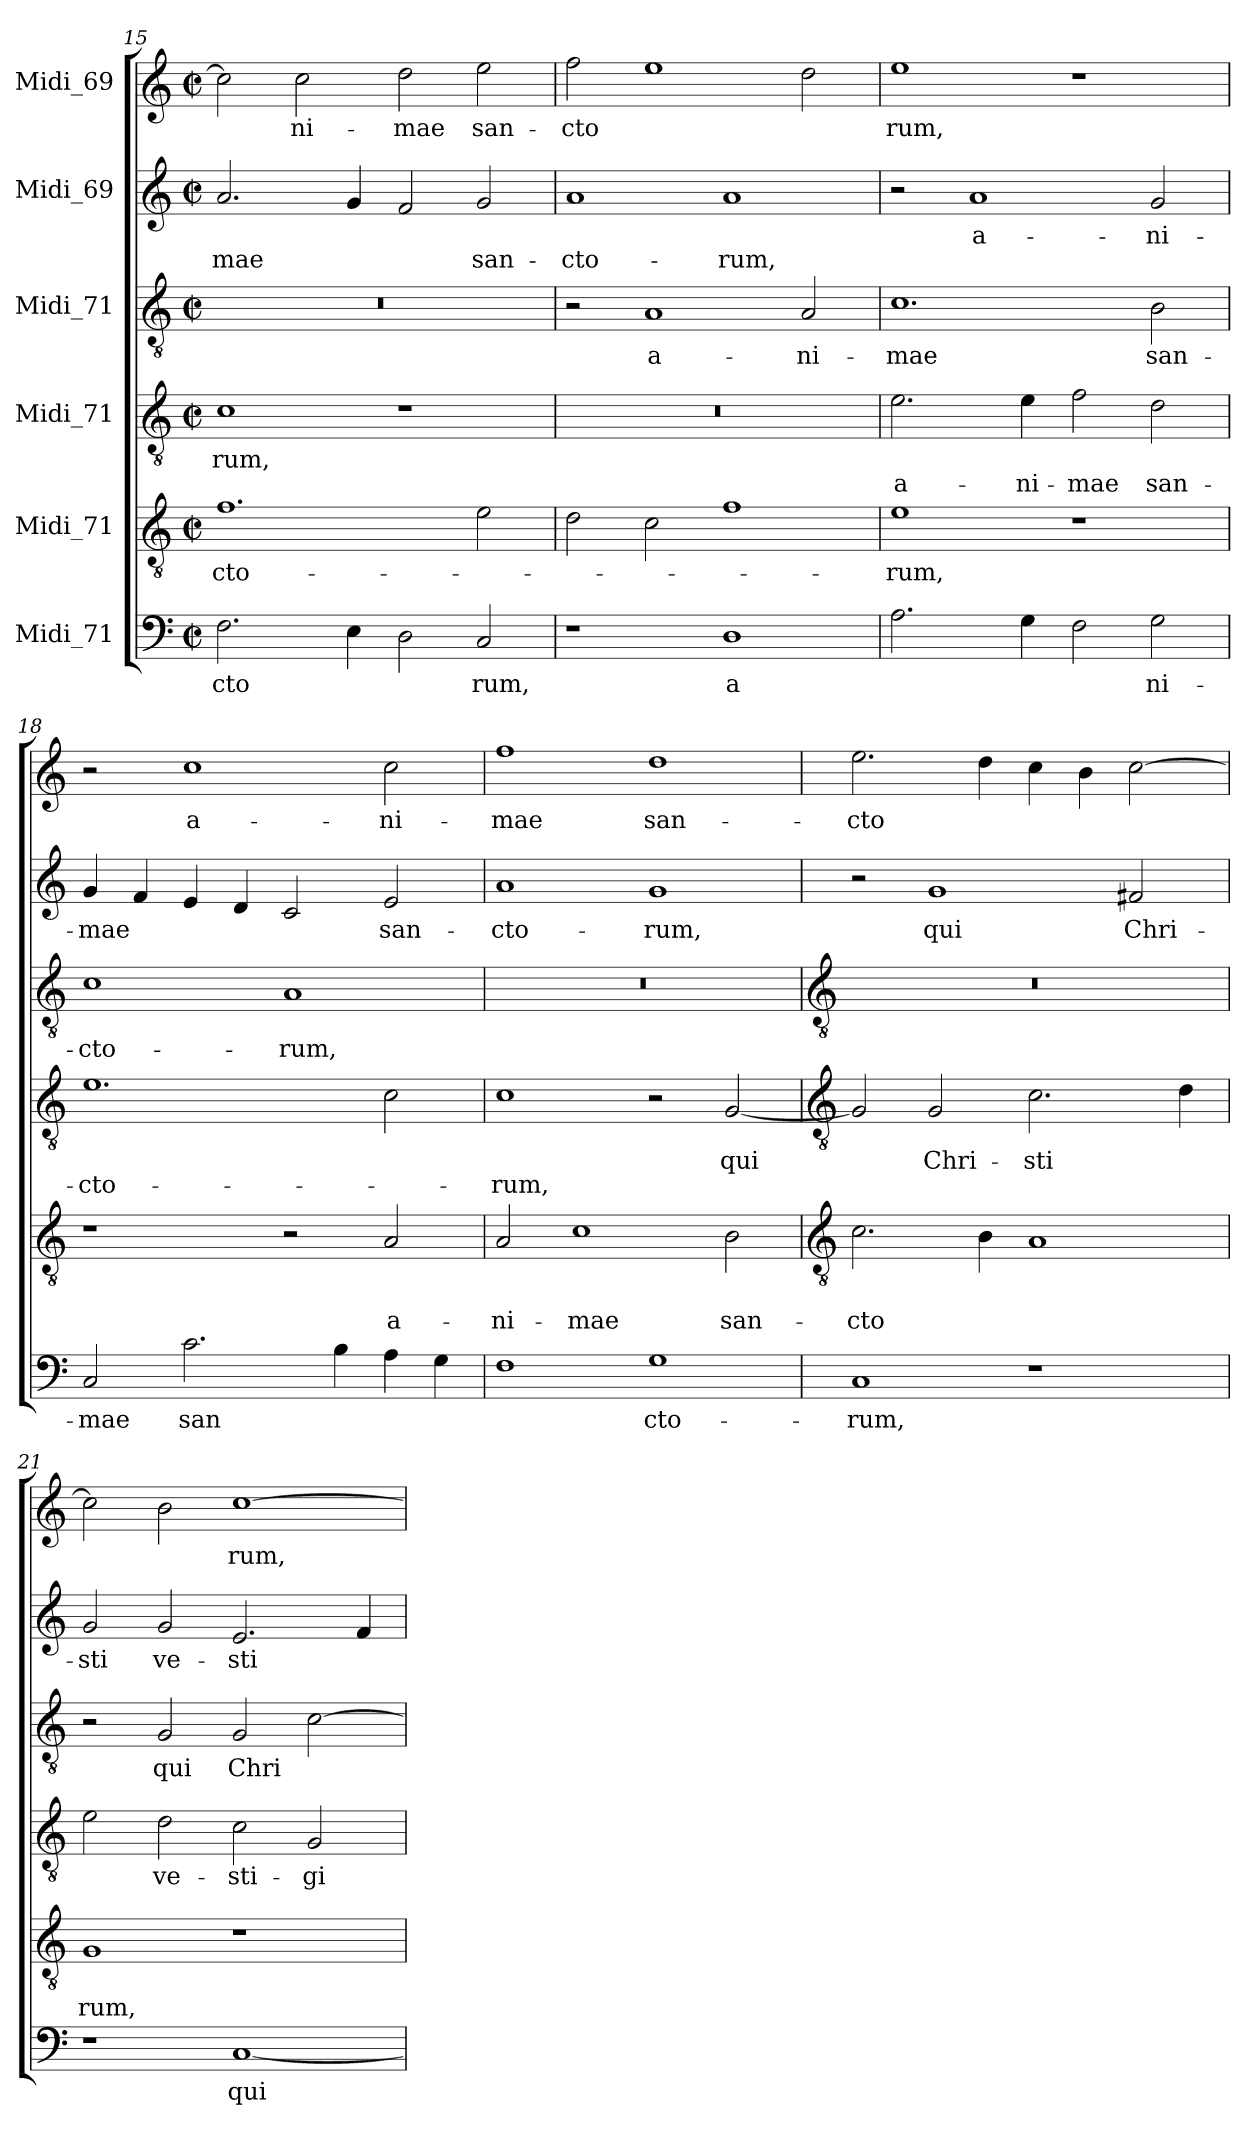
**kern	**text	**kern	**text	**text	**kern	**text	**text	**kern	**text	**kern	**text	**text	**kern	**text
*part6	*part6	*part5	*part5	*part5	*part4	*part4	*part4	*part3	*part3	*part2	*part2	*part2	*part1	*part1
*staff6	*staff6	*staff5	*staff5	*staff5	*staff4	*staff4	*staff4	*staff3	*staff3	*staff2	*staff2	*staff2	*staff1	*staff1
*I"Midi_71	*	*I"Midi_71	*	*	*I"Midi_71	*	*	*I"Midi_71	*	*I"Midi_69	*	*	*I"Midi_69	*
!!LO:LB:g=z
*clefF4	*	*clefGv2	*	*	*clefGv2	*	*	*clefGv2	*	*clefG2	*	*	*clefG2	*
*k[]	*	*k[]	*	*	*k[]	*	*	*k[]	*	*k[]	*	*	*k[]	*
*C:	*	*C:	*	*	*C:	*	*	*C:	*	*C:	*	*	*C:	*
*M4/2	*	*M4/2	*	*	*M4/2	*	*	*M4/2	*	*M4/2	*	*	*M4/2	*
*met(c|)	*	*met(c|)	*	*	*met(c|)	*	*	*met(c|)	*	*met(c|)	*	*	*met(c|)	*
=15	=15	=15	=15	=15	=15	=15	=15	=15	=15	=15	=15	=15	=15	=15
!	!LO:LY:b	!	!LO:LY:b	!	!	!LO:LY:b	!	!	!	!	!	!LO:LY:b	!	!
2.F	-cto	1.f	-cto-	.	1c	rum,	.	0r	.	2.a	.	-mae	2cc]	.
!	!	!	!	!	!	!	!	!	!	!	!	!	!	!LO:LY:b
.	.	.	.	.	.	.	.	.	.	.	.	.	2cc	ni-
4E	.	.	.	.	.	.	.	.	.	4g	.	.	.	.
!	!	!	!	!	!	!	!	!	!	!	!	!	!	!LO:LY:b
2D	.	.	.	.	1r	.	.	.	.	2f	.	.	2dd	-mae
!	!LO:LY:b	!	!	!	!	!	!	!	!	!	!	!LO:LY:b	!	!LO:LY:b
2C	rum,	2e	.	.	.	.	.	.	.	2g	.	san-	2ee	san-
=16	=16	=16	=16	=16	=16	=16	=16	=16	=16	=16	=16	=16	=16	=16
!	!	!	!	!	!	!	!	!	!	!	!	!LO:LY:b	!	!LO:LY:b
1r	.	2d	.	.	0r	.	.	2r	.	1a	.	-cto-	2ff	-cto
!	!	!	!	!	!	!	!	!	!LO:LY:b	!	!	!	!	!
.	.	2c	.	.	.	.	.	1A	a-	.	.	.	1ee	.
!	!LO:LY:b	!	!	!	!	!	!	!	!	!	!	!LO:LY:b	!	!
1D	a	1f	.	.	.	.	.	.	.	1a	.	-rum,	.	.
!	!	!	!	!	!	!	!	!	!LO:LY:b	!	!	!	!	!
.	.	.	.	.	.	.	.	2A	-ni-	.	.	.	2dd	.
=17	=17	=17	=17	=17	=17	=17	=17	=17	=17	=17	=17	=17	=17	=17
!	!	!	!LO:LY:b	!	!	!	!LO:LY:b	!	!LO:LY:b	!	!	!	!	!LO:LY:b
2.A	.	1e	-rum,	.	2.e	.	a-	1.c	-mae	2r	.	.	1ee	rum,
!	!	!	!	!	!	!	!	!	!	!	!LO:LY:b	!	!	!
.	.	.	.	.	.	.	.	.	.	1a	a-	.	.	.
!	!	!	!	!	!	!	!LO:LY:b	!	!	!	!	!	!	!
4G	.	.	.	.	4e	.	-ni-	.	.	.	.	.	.	.
!	!	!	!	!	!	!	!LO:LY:b	!	!	!	!	!	!	!
2F	.	1r	.	.	2f	.	-mae	.	.	.	.	.	1r	.
!	!LO:LY:b	!	!	!	!	!	!LO:LY:b	!	!LO:LY:b	!	!LO:LY:b	!	!	!
2G	ni-	.	.	.	2d	.	san-	2B	san-	2g	-ni-	.	.	.
=18	=18	=18	=18	=18	=18	=18	=18	=18	=18	=18	=18	=18	=18	=18
!	!LO:LY:b	!	!	!	!	!	!LO:LY:b	!	!LO:LY:b	!	!LO:LY:b	!	!	!
2C	-mae	1r	.	.	1.e	.	-cto-	1c	-cto-	4g	-mae	.	2r	.
.	.	.	.	.	.	.	.	.	.	4f	.	.	.	.
!	!LO:LY:b	!	!	!	!	!	!	!	!	!	!	!	!	!LO:LY:b
2.c	san	.	.	.	.	.	.	.	.	4e	.	.	1cc	a-
.	.	.	.	.	.	.	.	.	.	4d	.	.	.	.
!	!	!	!	!	!	!	!	!	!LO:LY:b	!	!	!	!	!
.	.	2r	.	.	.	.	.	1A	-rum,	2c	.	.	.	.
4B	.	.	.	.	.	.	.	.	.	.	.	.	.	.
!	!	!	!	!LO:LY:b	!	!	!	!	!	!	!LO:LY:b	!	!	!LO:LY:b
4A	.	2A	.	a-	2c	.	.	.	.	2e	san-	.	2cc	-ni-
4G	.	.	.	.	.	.	.	.	.	.	.	.	.	.
=19	=19	=19	=19	=19	=19	=19	=19	=19	=19	=19	=19	=19	=19	=19
!	!	!	!	!LO:LY:b	!	!	!LO:LY:b	!	!	!	!LO:LY:b	!	!	!LO:LY:b
1F	.	2A	.	-ni-	1c	.	-rum,	0r	.	1a	-cto-	.	1ff	-mae
!	!	!	!	!LO:LY:b	!	!	!	!	!	!	!	!	!	!
.	.	1c	.	-mae	.	.	.	.	.	.	.	.	.	.
!	!LO:LY:b	!	!	!	!	!	!	!	!	!	!LO:LY:b	!	!	!LO:LY:b
1G	cto-	.	.	.	2r	.	.	.	.	1g	-rum,	.	1dd	san-
!	!	!	!	!LO:LY:b	!	!LO:LY:b	!	!	!	!	!	!	!	!
.	.	2B	.	san-	[2G	qui	.	.	.	.	.	.	.	.
!!LO:LB:g=z
=20	=20	=20	=20	=20	=20	=20	=20	=20	=20	=20	=20	=20	=20	=20
*	*	*clefGv2	*	*	*clefGv2	*	*	*clefGv2	*	*	*	*	*	*
!	!LO:LY:b	!	!	!LO:LY:b	!	!	!	!	!	!	!	!	!	!LO:LY:b
1C	-rum,	2.c	.	-cto	2G]	.	.	0r	.	2r	.	.	2.ee	-cto
!	!	!	!	!	!	!LO:LY:b	!	!	!	!	!LO:LY:b	!	!	!
.	.	.	.	.	2G	Chri-	.	.	.	1g	qui	.	.	.
.	.	4B	.	.	.	.	.	.	.	.	.	.	4dd	.
!	!	!	!	!	!	!LO:LY:b	!	!	!	!	!	!	!	!
1r	.	1A	.	.	2.c	-sti	.	.	.	.	.	.	4cc	.
.	.	.	.	.	.	.	.	.	.	.	.	.	4b	.
!	!	!	!	!	!	!	!	!	!	!	!LO:LY:b	!	!	!
.	.	.	.	.	.	.	.	.	.	2f#X	Chri-	.	[2cc	.
.	.	.	.	.	4d	.	.	.	.	.	.	.	.	.
=21	=21	=21	=21	=21	=21	=21	=21	=21	=21	=21	=21	=21	=21	=21
!	!	!	!	!LO:LY:b	!	!	!	!	!	!	!LO:LY:b	!	!	!
1r	.	1G	.	rum,	2e	.	.	2r	.	2g	-sti	.	2cc]	.
!	!	!	!	!	!	!LO:LY:b	!	!	!LO:LY:b	!	!LO:LY:b	!	!	!
.	.	.	.	.	2d	ve-	.	2G	qui	2g	ve-	.	2b	.
!	!LO:LY:b	!	!	!	!	!LO:LY:b	!	!	!LO:LY:b	!	!LO:LY:b	!	!	!LO:LY:b
[1C	qui	1r	.	.	2c	-sti-	.	2G	Chri	2.e	-sti	.	[1cc	rum,
!	!	!	!	!	!	!LO:LY:b	!	!	!	!	!	!	!	!
.	.	.	.	.	2G	-gi-	.	[2c	.	.	.	.	.	.
.	.	.	.	.	.	.	.	.	.	4f	.	.	.	.
=	=	=	=	=	=	=	=	=	=	=	=	=	=	=
*-	*-	*-	*-	*-	*-	*-	*-	*-	*-	*-	*-	*-	*-	*-
